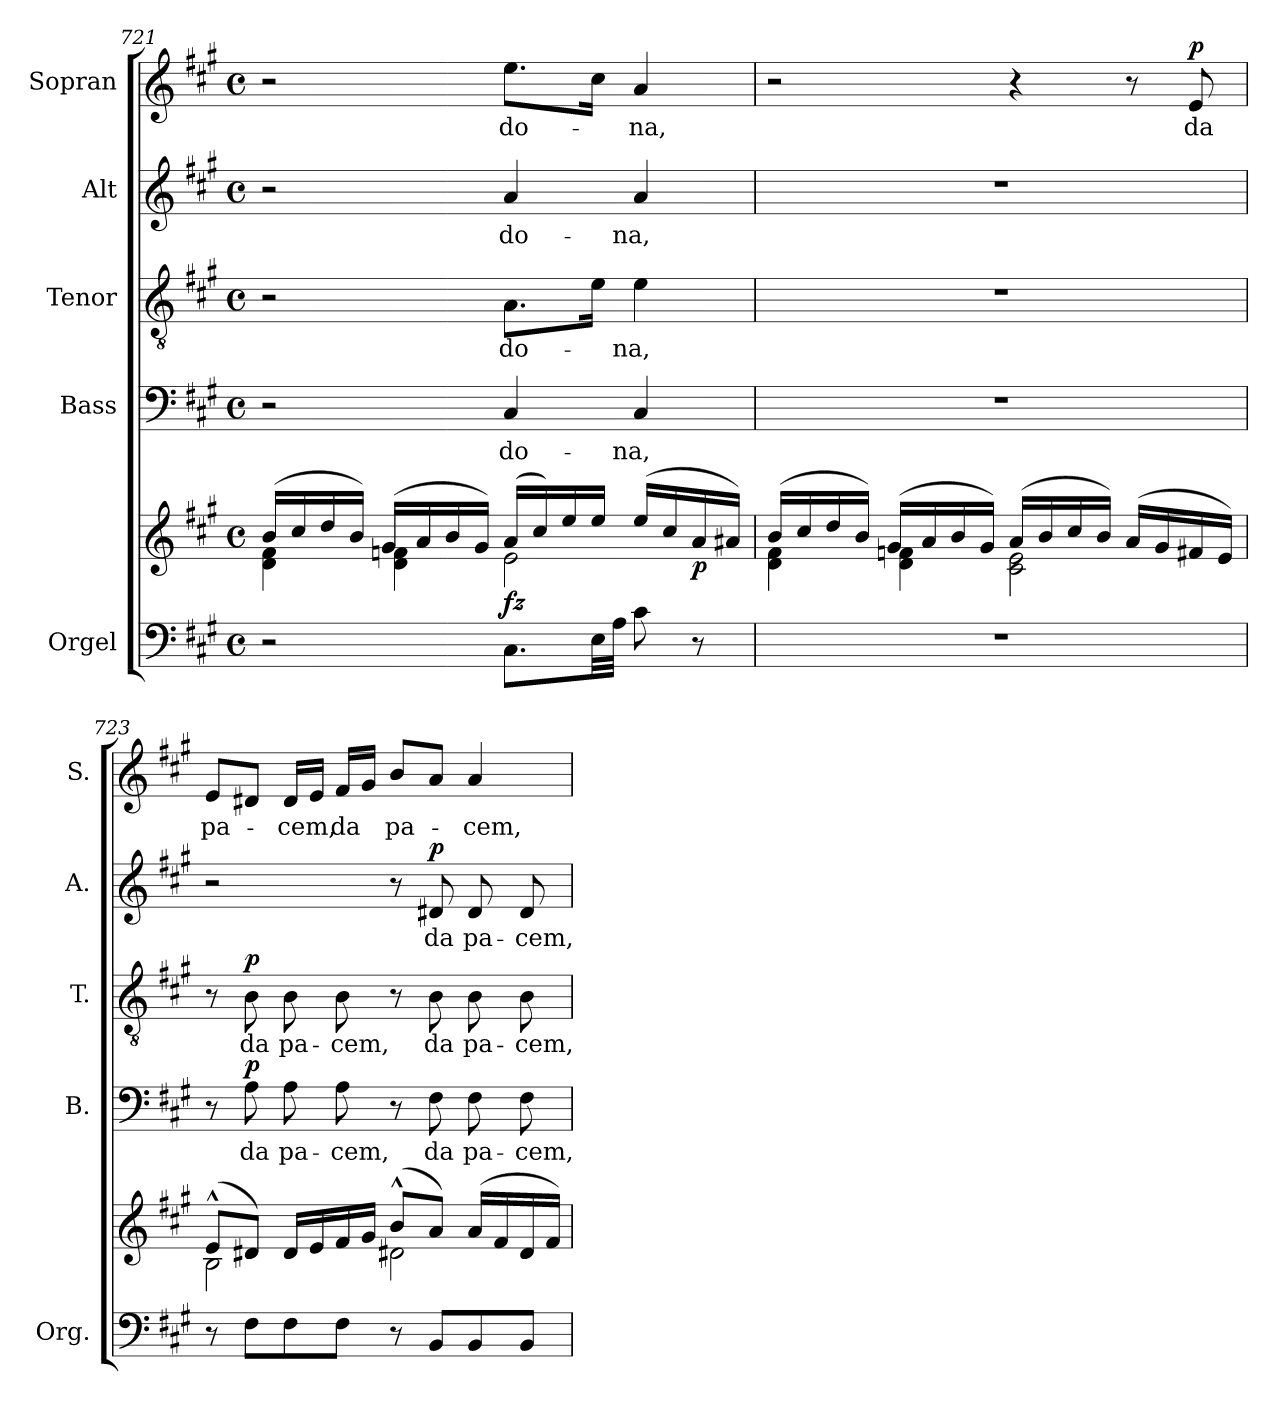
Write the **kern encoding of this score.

**kern	**kern	**dynam	**kern	**text	**dynam	**kern	**text	**dynam	**kern	**text	**dynam	**kern	**text	**dynam
*part5	*part5	*part5	*part4	*part4	*part4	*part3	*part3	*part3	*part2	*part2	*part2	*part1	*part1	*part1
*staff6	*staff5	*staff5/6	*staff4	*staff4	*staff4	*staff3	*staff3	*staff3	*staff2	*staff2	*staff2	*staff1	*staff1	*staff1
*I"Orgel	*	*	*I"Bass	*	*	*I"Tenor	*	*	*I"Alt	*	*	*I"Sopran	*	*
*I'Org.	*	*	*I'B.	*	*	*I'T.	*	*	*I'A.	*	*	*I'S.	*	*
*clefF4	*clefG2	*	*clefF4	*	*	*clefGv2	*	*	*clefG2	*	*	*clefG2	*	*
*k[f#c#g#]	*k[f#c#g#]	*	*k[f#c#g#]	*	*	*k[f#c#g#]	*	*	*k[f#c#g#]	*	*	*k[f#c#g#]	*	*
*A:	*A:	*	*A:	*	*	*A:	*	*	*A:	*	*	*A:	*	*
*M4/4	*M4/4	*	*M4/4	*	*	*M4/4	*	*	*M4/4	*	*	*M4/4	*	*
*met(c)	*met(c)	*	*met(c)	*	*	*met(c)	*	*	*met(c)	*	*	*met(c)	*	*
=721	=721	=721	=721	=721	=721	=721	=721	=721	=721	=721	=721	=721	=721	=721
*	*^	*	*	*	*	*	*	*	*	*	*	*	*	*
2r	(>16b/LL	4d\ 4f#\	.	2r	.	.	2r	.	.	2r	.	.	2r	.	.
.	16cc#/	.	.	.	.	.	.	.	.	.	.	.	.	.	.
.	16dd/	.	.	.	.	.	.	.	.	.	.	.	.	.	.
.	16b/JJ)	.	.	.	.	.	.	.	.	.	.	.	.	.	.
.	(>16g#/LL	4d\ 4fn\	.	.	.	.	.	.	.	.	.	.	.	.	.
.	16a/	.	.	.	.	.	.	.	.	.	.	.	.	.	.
.	16b/	.	.	.	.	.	.	.	.	.	.	.	.	.	.
.	16g#/JJ)	.	.	.	.	.	.	.	.	.	.	.	.	.	.
!	!	!	!LO:DY:b	!	!LO:LY:b	!	!	!LO:LY:b	!	!	!LO:LY:b	!	!	!LO:LY:b	!
8.C#\L	(>16a/LL	2e\	fz	4C#/	do-	.	8.A\L	do-	.	4a/	do-	.	8.ee\L	do-	.
.	16cc#/)	.	.	.	.	.	.	.	.	.	.	.	.	.	.
.	16ee/	.	.	.	.	.	.	.	.	.	.	.	.	.	.
32E\LL	16ee/JJ	.	.	.	.	.	16e\Jk	.	.	.	.	.	16cc#\Jk	.	.
32A\JJJ	.	.	.	.	.	.	.	.	.	.	.	.	.	.	.
!	!	!	!	!	!LO:LY:b	!	!	!LO:LY:b	!	!	!LO:LY:b	!	!	!LO:LY:b	!
8c#\	(>16ee/LL	.	.	4C#/	-na,	.	4e\	-na,	.	4a/	-na,	.	4a/	-na,	.
.	16cc#/	.	.	.	.	.	.	.	.	.	.	.	.	.	.
!	!	!	!LO:DY:b	!	!	!	!	!	!	!	!	!	!	!	!
8r	16a/	.	p	.	.	.	.	.	.	.	.	.	.	.	.
.	16a#X/JJ)	.	.	.	.	.	.	.	.	.	.	.	.	.	.
=722	=722	=722	=722	=722	=722	=722	=722	=722	=722	=722	=722	=722	=722	=722	=722
1r	(>16b/LL	4d\ 4f#\	.	1r	.	.	1r	.	.	1r	.	.	2r	.	.
.	16cc#/	.	.	.	.	.	.	.	.	.	.	.	.	.	.
.	16dd/	.	.	.	.	.	.	.	.	.	.	.	.	.	.
.	16b/JJ)	.	.	.	.	.	.	.	.	.	.	.	.	.	.
.	(>16g#/LL	4d\ 4fn\	.	.	.	.	.	.	.	.	.	.	.	.	.
.	16a/	.	.	.	.	.	.	.	.	.	.	.	.	.	.
.	16b/	.	.	.	.	.	.	.	.	.	.	.	.	.	.
.	16g#/JJ)	.	.	.	.	.	.	.	.	.	.	.	.	.	.
.	(>16a/LL	2c#\ 2e\	.	.	.	.	.	.	.	.	.	.	4r	.	.
.	16b/	.	.	.	.	.	.	.	.	.	.	.	.	.	.
.	16cc#/	.	.	.	.	.	.	.	.	.	.	.	.	.	.
.	16b/JJ)	.	.	.	.	.	.	.	.	.	.	.	.	.	.
.	(>16a/LL	.	.	.	.	.	.	.	.	.	.	.	8r	.	.
.	16g#/	.	.	.	.	.	.	.	.	.	.	.	.	.	.
!	!	!	!	!	!	!	!	!	!	!	!	!	!	!LO:LY:b	!LO:DY:a
.	16f#/	.	.	.	.	.	.	.	.	.	.	.	8e/	da	p
.	16e/JJ)	.	.	.	.	.	.	.	.	.	.	.	.	.	.
!!LO:LB:g=z
=723	=723	=723	=723	=723	=723	=723	=723	=723	=723	=723	=723	=723	=723	=723	=723
!	!	!	!	!	!	!	!	!	!	!	!	!	!	!LO:LY:b	!
8r	(>8e^^>/L	2B\	.	8r	.	.	8r	.	.	2r	.	.	8e/L	pa-	.
!	!	!	!	!	!LO:LY:b	!LO:DY:a	!	!LO:LY:b	!LO:DY:a	!	!	!	!	!	!
8F#\L	8d#X/J)	.	.	8A\	da	p	8B\	da	p	.	.	.	8d#X/J	.	.
!	!	!	!	!	!LO:LY:b	!	!	!LO:LY:b	!	!	!	!	!	!LO:LY:b	!
8F#\	16d#/LL	.	.	8A\	pa-	.	8B\	pa-	.	.	.	.	16d#/LL	-cem,	.
.	16e/	.	.	.	.	.	.	.	.	.	.	.	16e/JJ	.	.
!	!	!	!	!	!LO:LY:b	!	!	!LO:LY:b	!	!	!	!	!	!LO:LY:b	!
8F#\J	16f#/	.	.	8A\	-cem,	.	8B\	-cem,	.	.	.	.	16f#/LL	da	.
.	16g#/JJ	.	.	.	.	.	.	.	.	.	.	.	16g#/JJ	.	.
!	!	!	!	!	!	!	!	!	!	!	!	!	!	!LO:LY:b	!
8r	(>8b^^>/L	2d#X\	.	8r	.	.	8r	.	.	8r	.	.	8b/L	pa-	.
!	!	!	!	!	!LO:LY:b	!	!	!LO:LY:b	!	!	!LO:LY:b	!LO:DY:a	!	!	!
8BB/L	8a/J)	.	.	8F#\	da	.	8B\	da	.	8d#X/	da	p	8a/J	.	.
!	!	!	!	!	!LO:LY:b	!	!	!LO:LY:b	!	!	!LO:LY:b	!	!	!LO:LY:b	!
8BB/	(>16a/LL	.	.	8F#\	pa-	.	8B\	pa-	.	8d#/	pa-	.	4a/	-cem,	.
.	16f#/	.	.	.	.	.	.	.	.	.	.	.	.	.	.
!	!	!	!	!	!LO:LY:b	!	!	!LO:LY:b	!	!	!LO:LY:b	!	!	!	!
8BB/J	16d#/	.	.	8F#\	-cem,	.	8B\	-cem,	.	8d#/	-cem,	.	.	.	.
.	16f#/JJ)	.	.	.	.	.	.	.	.	.	.	.	.	.	.
*	*v	*v	*	*	*	*	*	*	*	*	*	*	*	*	*
=	=	=	=	=	=	=	=	=	=	=	=	=	=	=
*-	*-	*-	*-	*-	*-	*-	*-	*-	*-	*-	*-	*-	*-	*-
